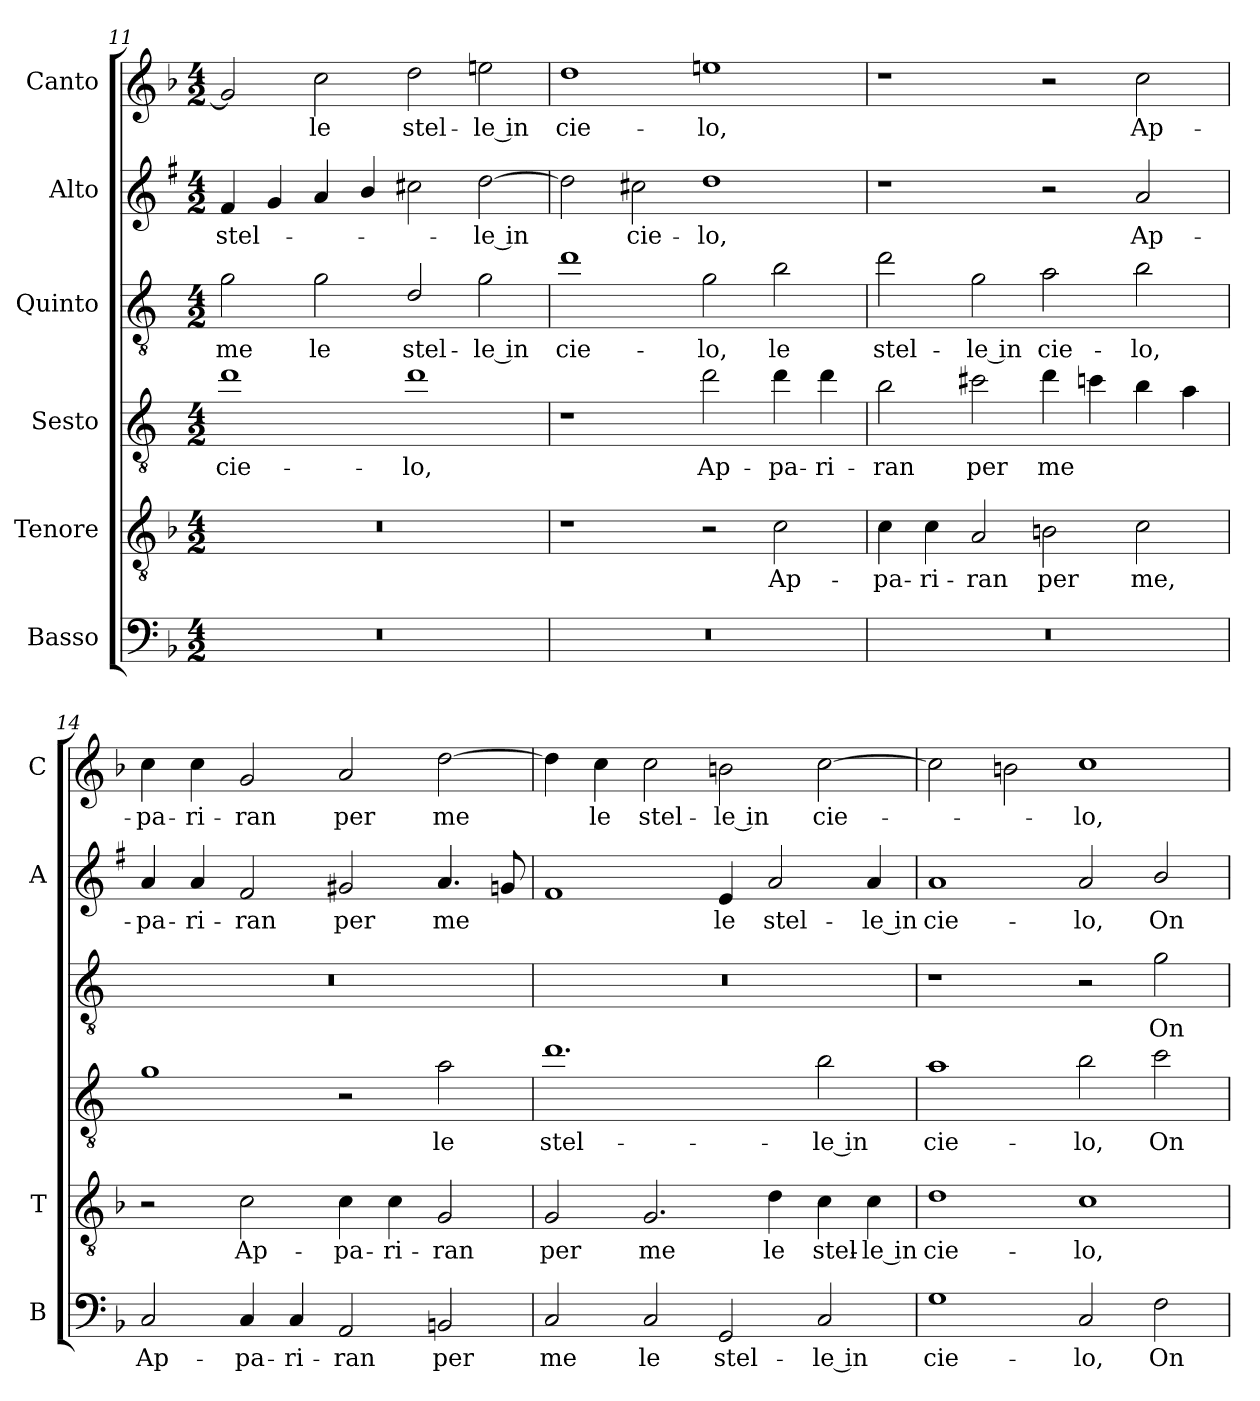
**kern	**text	**kern	**text	**kern	**text	**kern	**text	**kern	**text	**kern	**text
*part6	*part6	*part5	*part5	*part4	*part4	*part3	*part3	*part2	*part2	*part1	*part1
*staff6	*staff6	*staff5	*staff5	*staff4	*staff4	*staff3	*staff3	*staff2	*staff2	*staff1	*staff1
*I"Basso	*	*I"Tenore	*	*I"Sesto	*	*I"Quinto	*	*I"Alto	*	*I"Canto	*
*I'B	*	*I'T	*	*	*	*	*	*I'A	*	*I'C	*
*clefF4	*	*clefGv2	*	*clefGv2	*	*clefGv2	*	*clefG2	*	*clefG2	*
*	*	*	*	*ITrd4c7	*	*ITrd4c7	*	*ITrd1c2	*	*	*
*k[b-]	*	*k[b-]	*	*k[b-]	*	*k[b-]	*	*k[b-]	*	*k[b-]	*
*F:	*	*F:	*	*F:	*	*F:	*	*F:	*	*F:	*
*M4/2	*	*M4/2	*	*M4/2	*	*M4/2	*	*M4/2	*	*M4/2	*
=11	=11	=11	=11	=11	=11	=11	=11	=11	=11	=11	=11
!	!	!	!	!	!LO:LY:b	!	!LO:LY:b	!	!LO:LY:b	!	!
0r	.	0r	.	1g	cie-	2c\	me	4e/	stel-	2g/]	.
.	.	.	.	.	.	.	.	4f/	.	.	.
!	!	!	!	!	!	!	!LO:LY:b	!	!	!	!LO:LY:b
.	.	.	.	.	.	2c\	le	4g/	.	2cc\	le
.	.	.	.	.	.	.	.	4a/	.	.	.
!	!	!	!	!	!LO:LY:b	!	!LO:LY:b	!	!	!	!LO:LY:b
.	.	.	.	1g	-lo,	2G/	stel-	2bn\	.	2dd\	stel-
!	!	!	!	!	!	!	!LO:LY:b	!	!LO:LY:b	!	!LO:LY:b
.	.	.	.	.	.	2c\	-le in	[2cc\	-le in	2eeni\	-le in
=12	=12	=12	=12	=12	=12	=12	=12	=12	=12	=12	=12
!	!	!	!	!	!	!	!LO:LY:b	!	!	!	!LO:LY:b
0r	.	1r	.	1r	.	1g	cie-	2cc\]	.	1dd	cie-
!	!	!	!	!	!	!	!	!	!LO:LY:b	!	!
.	.	.	.	.	.	.	.	2bn\	cie-	.	.
!	!	!	!	!	!LO:LY:b	!	!LO:LY:b	!	!LO:LY:b	!	!LO:LY:b
.	.	2r	.	2g\	Ap-	2c\	-lo,	1cc	-lo,	1eeni	-lo,
!	!	!	!LO:LY:b	!	!LO:LY:b	!	!LO:LY:b	!	!	!	!
.	.	2c\	Ap-	4g\	-pa-	2e\	le	.	.	.	.
!	!	!	!	!	!LO:LY:b	!	!	!	!	!	!
.	.	.	.	4g\	-ri-	.	.	.	.	.	.
=13	=13	=13	=13	=13	=13	=13	=13	=13	=13	=13	=13
!	!	!	!LO:LY:b	!	!LO:LY:b	!	!LO:LY:b	!	!	!	!
0r	.	4c\	-pa-	2e\	-ran	2g\	stel-	1r	.	1r	.
!	!	!	!LO:LY:b	!	!	!	!	!	!	!	!
.	.	4c\	-ri-	.	.	.	.	.	.	.	.
!	!	!	!LO:LY:b	!	!LO:LY:b	!	!LO:LY:b	!	!	!	!
.	.	2A/	-ran	2f#X\	per	2c\	-le in	.	.	.	.
!	!	!	!LO:LY:b	!	!LO:LY:b	!	!LO:LY:b	!	!	!	!
.	.	2Bn\	per	4g\	me	2d\	cie-	2r	.	2r	.
.	.	.	.	4fn\	.	.	.	.	.	.	.
!	!	!	!LO:LY:b	!	!	!	!LO:LY:b	!	!LO:LY:b	!	!LO:LY:b
.	.	2c\	me,	4e\	.	2e\	-lo,	2g/	Ap-	2cc\	Ap-
.	.	.	.	4d\	.	.	.	.	.	.	.
!!LO:LB:g=z
=14	=14	=14	=14	=14	=14	=14	=14	=14	=14	=14	=14
!	!LO:LY:b	!	!	!	!	!	!	!	!LO:LY:b	!	!LO:LY:b
2C/	Ap-	2r	.	1c	.	0r	.	4g/	-pa-	4cc\	-pa-
!	!	!	!	!	!	!	!	!	!LO:LY:b	!	!LO:LY:b
.	.	.	.	.	.	.	.	4g/	-ri-	4cc\	-ri-
!	!LO:LY:b	!	!LO:LY:b	!	!	!	!	!	!LO:LY:b	!	!LO:LY:b
4C/	-pa-	2c\	Ap-	.	.	.	.	2e/	-ran	2g/	-ran
!	!LO:LY:b	!	!	!	!	!	!	!	!	!	!
4C/	-ri-	.	.	.	.	.	.	.	.	.	.
!	!LO:LY:b	!	!LO:LY:b	!	!	!	!	!	!LO:LY:b	!	!LO:LY:b
2AA/	-ran	4c\	-pa-	2r	.	.	.	2f#X/	per	2a/	per
!	!	!	!LO:LY:b	!	!	!	!	!	!	!	!
.	.	4c\	-ri-	.	.	.	.	.	.	.	.
!	!LO:LY:b	!	!LO:LY:b	!	!LO:LY:b	!	!	!	!LO:LY:b	!	!LO:LY:b
2BBn/	per	2G/	-ran	2d\	le	.	.	4.g/	me	[2dd\	me
.	.	.	.	.	.	.	.	8fn/	.	.	.
=15	=15	=15	=15	=15	=15	=15	=15	=15	=15	=15	=15
!	!LO:LY:b	!	!LO:LY:b	!	!LO:LY:b	!	!	!	!	!	!
2C/	me	2G/	per	1.g	stel-	0r	.	1e	.	4dd\]	.
!	!	!	!	!	!	!	!	!	!	!	!LO:LY:b
.	.	.	.	.	.	.	.	.	.	4cc\	le
!	!LO:LY:b	!	!LO:LY:b	!	!	!	!	!	!	!	!LO:LY:b
2C/	le	2.G/	me	.	.	.	.	.	.	2cc\	stel-
!	!LO:LY:b	!	!	!	!	!	!	!	!LO:LY:b	!	!LO:LY:b
2GG/	stel-	.	.	.	.	.	.	4d/	le	2bn\	-le in
!	!	!	!LO:LY:b	!	!	!	!	!	!LO:LY:b	!	!
.	.	4d\	le	.	.	.	.	2g/	stel-	.	.
!	!LO:LY:b	!	!LO:LY:b	!	!LO:LY:b	!	!	!	!	!	!LO:LY:b
2C/	-le in	4c\	stel-	2e\	-le in	.	.	.	.	[2cc\	cie-
!	!	!	!LO:LY:b	!	!	!	!	!	!LO:LY:b	!	!
.	.	4c\	-le in	.	.	.	.	4g/	-le in	.	.
=16	=16	=16	=16	=16	=16	=16	=16	=16	=16	=16	=16
!	!LO:LY:b	!	!LO:LY:b	!	!LO:LY:b	!	!	!	!LO:LY:b	!	!
1G	cie-	1d	cie-	1d	cie-	1r	.	1g	cie-	2cc\]	.
.	.	.	.	.	.	.	.	.	.	2bn\	.
!	!LO:LY:b	!	!LO:LY:b	!	!LO:LY:b	!	!	!	!LO:LY:b	!	!LO:LY:b
2C/	-lo,	1c	-lo,	2e\	-lo,	2r	.	2g/	-lo,	1cc	-lo,
!	!LO:LY:b	!	!	!	!LO:LY:b	!	!LO:LY:b	!	!LO:LY:b	!	!
2F\	On-	.	.	2f\	On-	2c\	On-	2a/	On-	.	.
=	=	=	=	=	=	=	=	=	=	=	=
*-	*-	*-	*-	*-	*-	*-	*-	*-	*-	*-	*-
